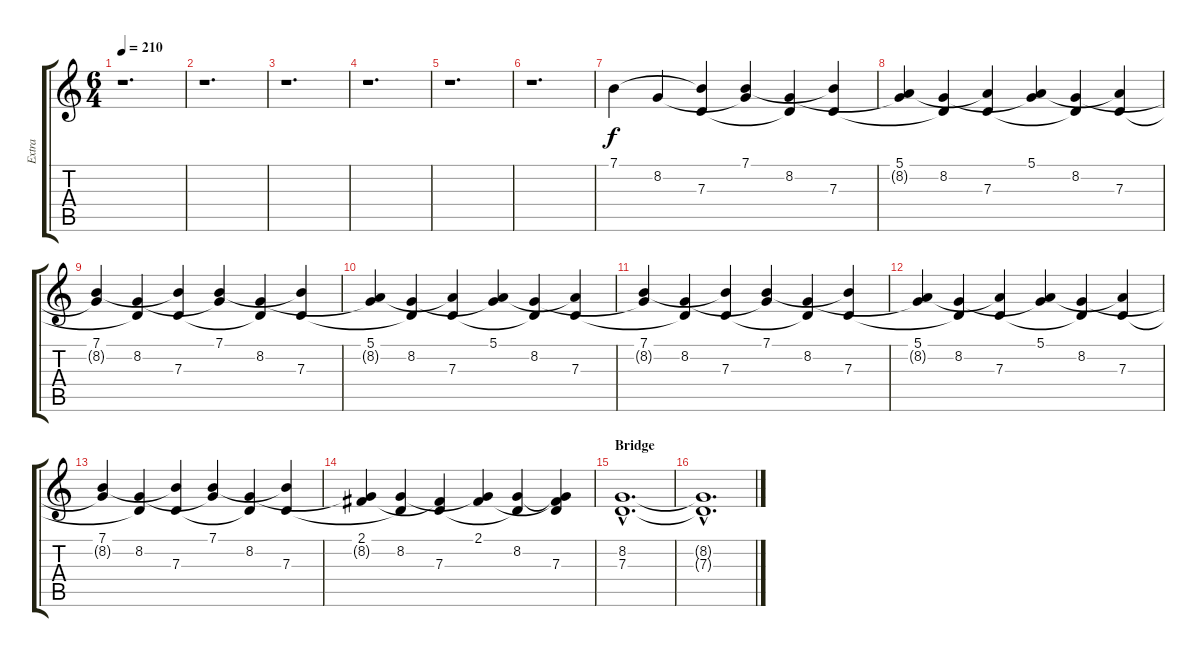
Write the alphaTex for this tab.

\track ("Extra" "Extra") {instrument acousticgrandpiano}
\staff {score tabs}
\tuning (E4 B3 G3 D3 A2 E2) {hide}
\ts (6 4)
\tempo 210
\clef g2
\ks c
r.1{d dy f} |
r.1{d} |
r.1{d} |
r.1{d} |
r.1{d} |
r.1{d} |
7.1.4 8.2.4 (7.1{t} 7.3).4 (7.1 8.2{t}).4 (8.2 7.3{t}).4 (7.1{t} 7.3).4 |
(5.1 8.2{t}).4 (8.2 7.3{t}).4 (5.1{t} 7.3).4 (5.1 8.2{t}).4 (8.2 7.3{t}).4 (5.1{t} 7.3).4 |
(7.1 8.2{t}).4 (8.2 7.3{t}).4 (7.1{t} 7.3).4 (7.1 8.2{t}).4 (8.2 7.3{t}).4 (7.1{t} 7.3).4 |
(5.1 8.2{t}).4 (8.2 7.3{t}).4 (5.1{t} 7.3).4 (5.1 8.2{t}).4 (8.2 7.3{t}).4 (5.1{t} 7.3).4 |
(7.1 8.2{t}).4 (8.2 7.3{t}).4 (7.1{t} 7.3).4 (7.1 8.2{t}).4 (8.2 7.3{t}).4 (7.1{t} 7.3).4 |
(5.1 8.2{t}).4 (8.2 7.3{t}).4 (5.1{t} 7.3).4 (5.1 8.2{t}).4 (8.2 7.3{t}).4 (5.1{t} 7.3).4 |
(7.1 8.2{t}).4 (8.2 7.3{t}).4 (7.1{t} 7.3).4 (7.1 8.2{t}).4 (8.2 7.3{t}).4 (7.1{t} 7.3).4 |
(2.1 8.2{t}).4 (8.2 7.3{t}).4 (2.1{t} 7.3).4 (2.1 8.2{t}).4 (8.2 7.3{t}).4 (2.1{t} 8.2{t} 7.3).4 |
\section ("" "Bridge")
(8.2{hac} 7.3{hac}).1{d} |
(8.2{hac t} 7.3{hac t}).1{d}
